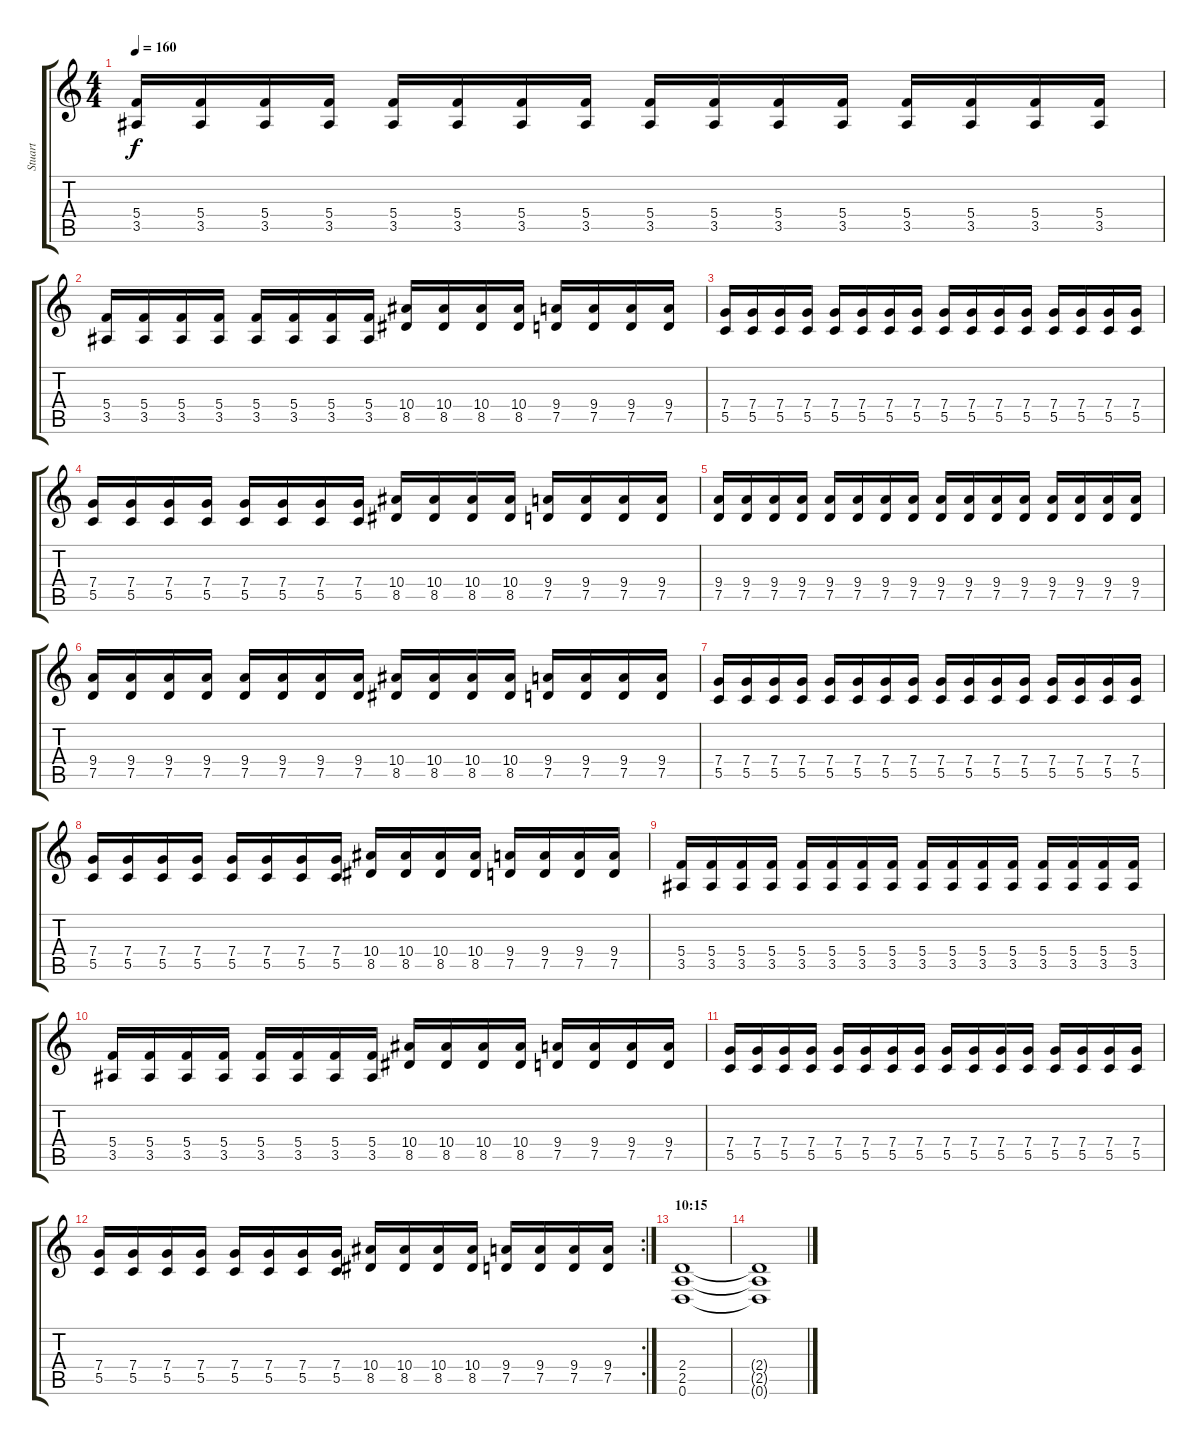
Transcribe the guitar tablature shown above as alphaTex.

\track ("Stuart" "Stuart") {instrument distortionguitar}
\staff {score tabs}
\tuning (D4 A3 F3 C3 G2 D2) {hide}
\ts (4 4)
\tempo 160
\clef g2
\ks c
(5.4 3.5).16{dy f} (5.4 3.5).16 (5.4 3.5).16 (5.4 3.5).16 (5.4 3.5).16 (5.4 3.5).16 (5.4 3.5).16 (5.4 3.5).16 (5.4 3.5).16 (5.4 3.5).16 (5.4 3.5).16 (5.4 3.5).16 (5.4 3.5).16 (5.4 3.5).16 (5.4 3.5).16 (5.4 3.5).16 |
(5.4 3.5).16 (5.4 3.5).16 (5.4 3.5).16 (5.4 3.5).16 (5.4 3.5).16 (5.4 3.5).16 (5.4 3.5).16 (5.4 3.5).16 (10.4 8.5).16 (10.4 8.5).16 (10.4 8.5).16 (10.4 8.5).16 (9.4 7.5).16 (9.4 7.5).16 (9.4 7.5).16 (9.4 7.5).16 |
(7.4 5.5).16 (7.4 5.5).16 (7.4 5.5).16 (7.4 5.5).16 (7.4 5.5).16 (7.4 5.5).16 (7.4 5.5).16 (7.4 5.5).16 (7.4 5.5).16 (7.4 5.5).16 (7.4 5.5).16 (7.4 5.5).16 (7.4 5.5).16 (7.4 5.5).16 (7.4 5.5).16 (7.4 5.5).16 |
(7.4 5.5).16 (7.4 5.5).16 (7.4 5.5).16 (7.4 5.5).16 (7.4 5.5).16 (7.4 5.5).16 (7.4 5.5).16 (7.4 5.5).16 (10.4 8.5).16 (10.4 8.5).16 (10.4 8.5).16 (10.4 8.5).16 (9.4 7.5).16 (9.4 7.5).16 (9.4 7.5).16 (9.4 7.5).16 |
(9.4 7.5).16 (9.4 7.5).16 (9.4 7.5).16 (9.4 7.5).16 (9.4 7.5).16 (9.4 7.5).16 (9.4 7.5).16 (9.4 7.5).16 (9.4 7.5).16 (9.4 7.5).16 (9.4 7.5).16 (9.4 7.5).16 (9.4 7.5).16 (9.4 7.5).16 (9.4 7.5).16 (9.4 7.5).16 |
(9.4 7.5).16 (9.4 7.5).16 (9.4 7.5).16 (9.4 7.5).16 (9.4 7.5).16 (9.4 7.5).16 (9.4 7.5).16 (9.4 7.5).16 (10.4 8.5).16 (10.4 8.5).16 (10.4 8.5).16 (10.4 8.5).16 (9.4 7.5).16 (9.4 7.5).16 (9.4 7.5).16 (9.4 7.5).16 |
(7.4 5.5).16 (7.4 5.5).16 (7.4 5.5).16 (7.4 5.5).16 (7.4 5.5).16 (7.4 5.5).16 (7.4 5.5).16 (7.4 5.5).16 (7.4 5.5).16 (7.4 5.5).16 (7.4 5.5).16 (7.4 5.5).16 (7.4 5.5).16 (7.4 5.5).16 (7.4 5.5).16 (7.4 5.5).16 |
(7.4 5.5).16 (7.4 5.5).16 (7.4 5.5).16 (7.4 5.5).16 (7.4 5.5).16 (7.4 5.5).16 (7.4 5.5).16 (7.4 5.5).16 (10.4 8.5).16 (10.4 8.5).16 (10.4 8.5).16 (10.4 8.5).16 (9.4 7.5).16 (9.4 7.5).16 (9.4 7.5).16 (9.4 7.5).16 |
(5.4 3.5).16 (5.4 3.5).16 (5.4 3.5).16 (5.4 3.5).16 (5.4 3.5).16 (5.4 3.5).16 (5.4 3.5).16 (5.4 3.5).16 (5.4 3.5).16 (5.4 3.5).16 (5.4 3.5).16 (5.4 3.5).16 (5.4 3.5).16 (5.4 3.5).16 (5.4 3.5).16 (5.4 3.5).16 |
(5.4 3.5).16 (5.4 3.5).16 (5.4 3.5).16 (5.4 3.5).16 (5.4 3.5).16 (5.4 3.5).16 (5.4 3.5).16 (5.4 3.5).16 (10.4 8.5).16 (10.4 8.5).16 (10.4 8.5).16 (10.4 8.5).16 (9.4 7.5).16 (9.4 7.5).16 (9.4 7.5).16 (9.4 7.5).16 |
(7.4 5.5).16 (7.4 5.5).16 (7.4 5.5).16 (7.4 5.5).16 (7.4 5.5).16 (7.4 5.5).16 (7.4 5.5).16 (7.4 5.5).16 (7.4 5.5).16 (7.4 5.5).16 (7.4 5.5).16 (7.4 5.5).16 (7.4 5.5).16 (7.4 5.5).16 (7.4 5.5).16 (7.4 5.5).16 |
\rc 2
(7.4 5.5).16 (7.4 5.5).16 (7.4 5.5).16 (7.4 5.5).16 (7.4 5.5).16 (7.4 5.5).16 (7.4 5.5).16 (7.4 5.5).16 (10.4 8.5).16 (10.4 8.5).16 (10.4 8.5).16 (10.4 8.5).16 (9.4 7.5).16 (9.4 7.5).16 (9.4 7.5).16 (9.4 7.5).16 |
\section ("" "10:15")
(2.4 2.5 0.6).1 |
(2.4{t} 2.5{t} 0.6{t}).1
